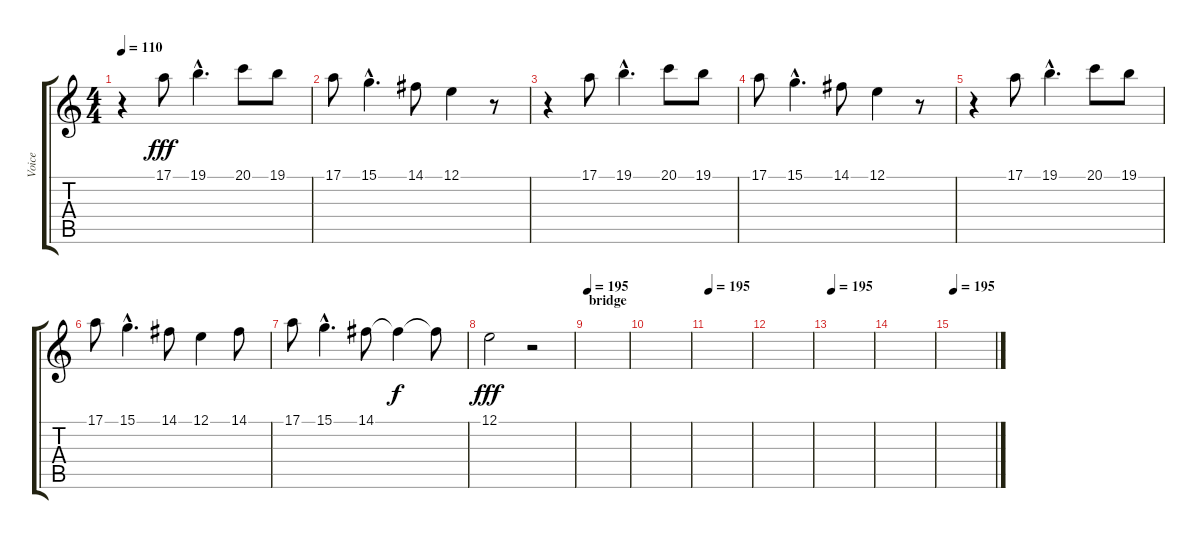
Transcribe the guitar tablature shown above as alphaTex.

\track ("Voice" "Voice") {instrument choiraahs}
\staff {score tabs}
\tuning (E4 B3 G3 D3 A2 E2) {hide}
\ts (4 4)
\tempo 110
\clef g2
\ks c
r.4{dy fff} 17.1.8 19.1{hac}.4{d} 20.1.8 19.1.8 |
17.1.8 15.1{hac}.4{d} 14.1.8 12.1.4 r.8 |
r.4 17.1.8 19.1{hac}.4{d} 20.1.8 19.1.8 |
17.1.8 15.1{hac}.4{d} 14.1.8 12.1.4 r.8 |
r.4 17.1.8 19.1{hac}.4{d} 20.1.8 19.1.8 |
17.1.8 15.1{hac}.4{d} 14.1.8 12.1.4 14.1.8 |
17.1.8 15.1{hac}.4{d} 14.1.8 14.1{t}.4{dy f} 14.1{t}.8 |
12.1.2{dy fff} r.2 |
\section ("" "bridge")
\tempo 195
|
|
\tempo 195
|
|
\tempo 195
|
|
\tempo 195
